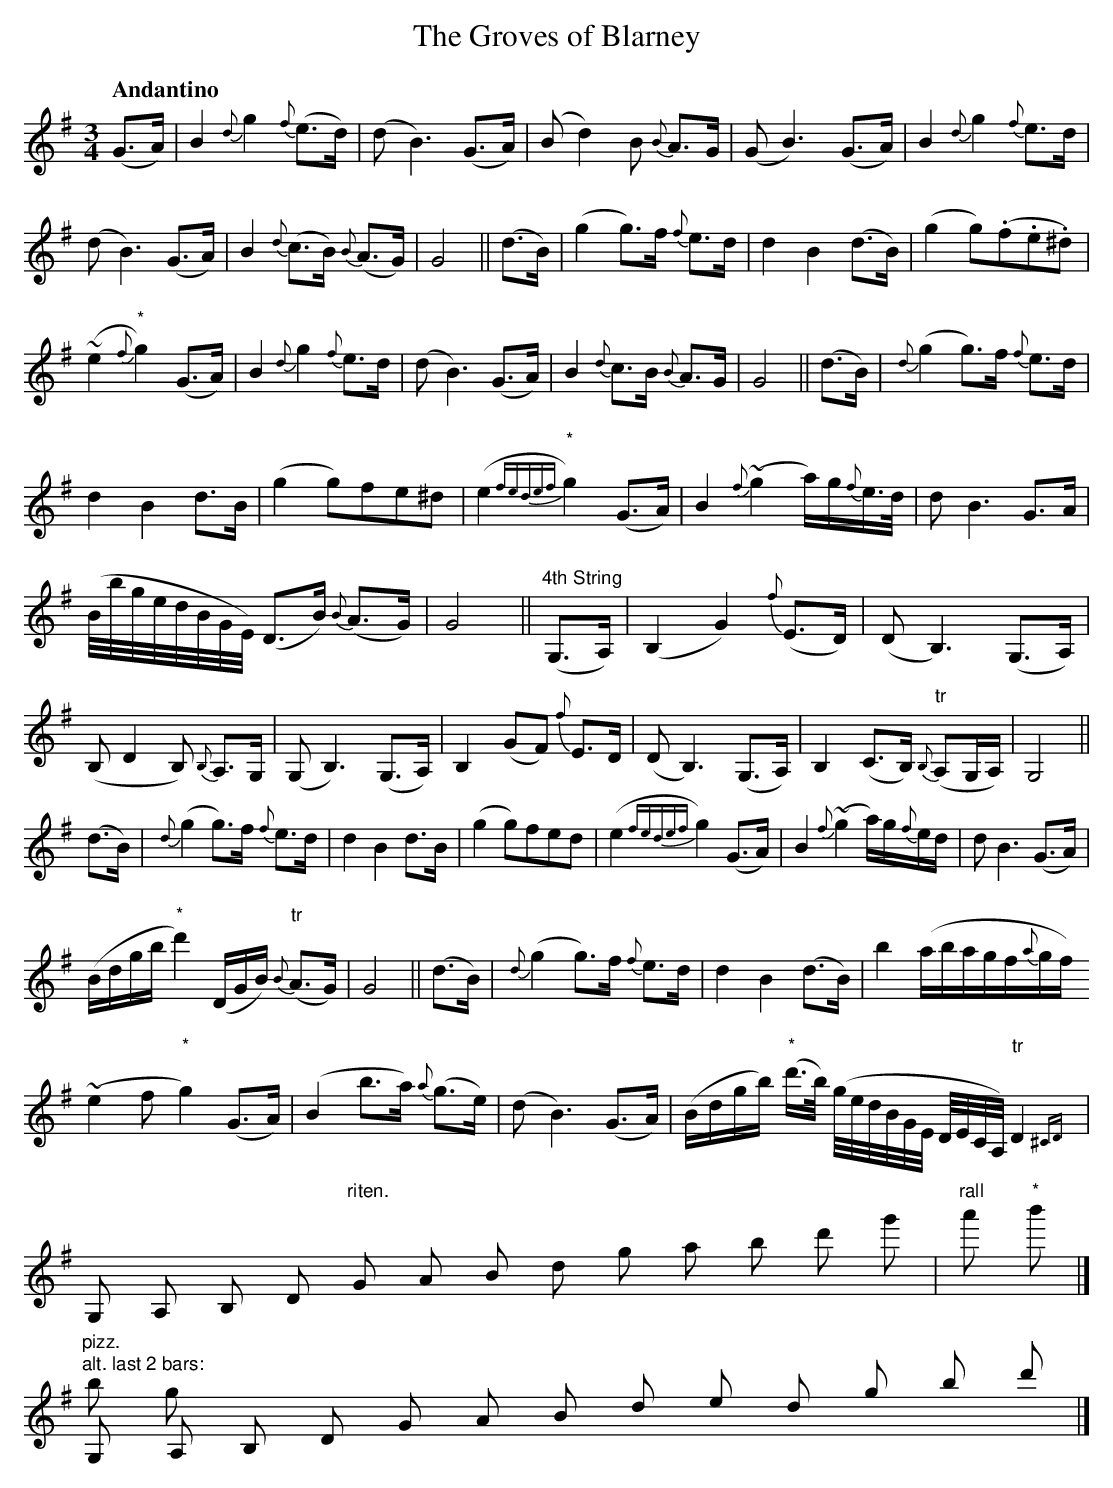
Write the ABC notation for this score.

X:1
T:Groves of Blarney, The
M:3/4
L:1/8
Q:"Andantino"
K:G
(G>A)|B2 {d}g2 {f}(e>d)|(dB3) (G>A)|\
(Bd2)B {B}A>G|(GB3) (G>A)|B2 {d}g2 {f}e>d|
(dB3) (G>A)|B2 {d}(c>B) {B}(A>G)|G4||(d>B)|\
(g2g3/2)f/ {f}e>d|d2 B2 (d>B)|(g2g)(.f.e.^d)|
(~e2{f}"*"g2) (G>A)|B2 {d}g2 {f}e>d|(dB3) (G>A)|\
B2 {d}c>B {B}A>G|G4||(d>B)|{d}(g2g3/2)f/ {f}e>d|
d2 B2 d>B|(g2g)fe^d|(e2{fedef}"*"g2) (G>A)|\
B2 {f}(~g2a/)g/{f}e3/4d/4|dB3 G>A|
(B/4b/4g/4e/4d/4B/4G/4E/4) (D>B) {B}(A>G)|G4||\
"4th String"(G,>A,)|(B,2G2) {f}(E>D)|(DB,3) (G,>A,)|
(B,D2B,) {B,}A,>G,|(G,B,3) (G,>A,)|B,2 (GF) {f}E>D|\
(DB,3) (G,>A,)|B,2 (C>B,) "tr"{B,}(A,G,/A,/)|G,4||
(d>B)|{d}(g2g3/2)f/ {f}e>d|d2 B2 d>B|(g2g)fed|\
(e2{fedef}g2) (G>A)|B2 {f}(~g2a/)g/{f}e/d/|dB3 (G>A)|
(B/d/g/b/"*"d'2) (D/G/B/) "tr"{B}(A>G)|G4||(d>B)|\
{d}(g2g3/2)f/ {f}e>d|d2 B2 (d>B)|b2 (a/b/a/g/f/{a}g/f/)
(~e2f"*"g2) (G>A)|(B2 b>a) {a}(g>e)|(dB3) (G>A)|\
L:1/16\
(Bdgb) ("*"d'>b) (g/e/d/B/G/E/ D/E/C/A,/) "tr"D4{^CD}|
L:1/8\
G, A, B, D "riten."G A B d g a b d' g'|"rall"a' "*"b'|]
"alt. last 2 bars:"
G, A, B, D G A B d e d g b d'&|"pizz."b g|]
